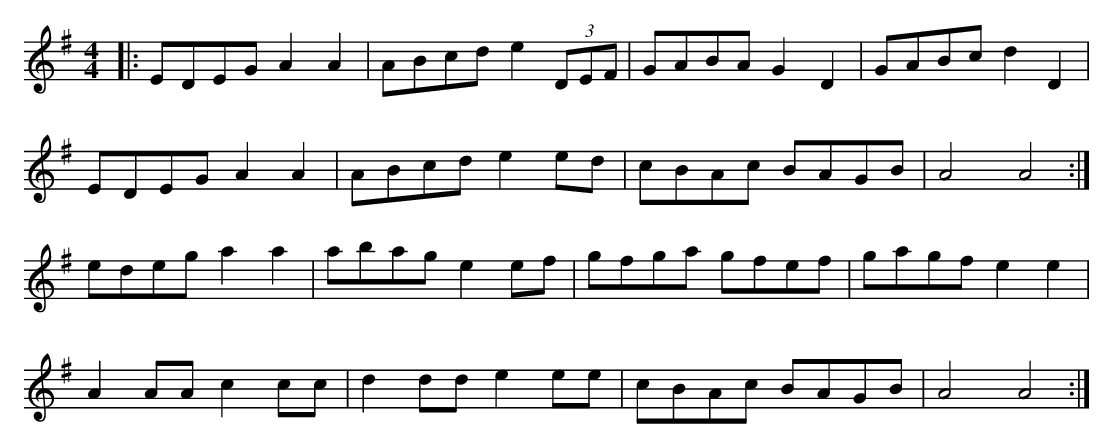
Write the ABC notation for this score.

X:1
M:4/4
K:Ador
|:EDEGA2A2|ABcde2(3DEF|GABAG2D2|GABcd2D2|
EDEGA2A2|ABcde2ed|cBAc BAGB|A4A4:|
edega2a2|abag e2ef|gfga gfef|gagfe2e2|
A2AAc2cc|d2dde2ee|cBAc BAGB|A4A4:|
